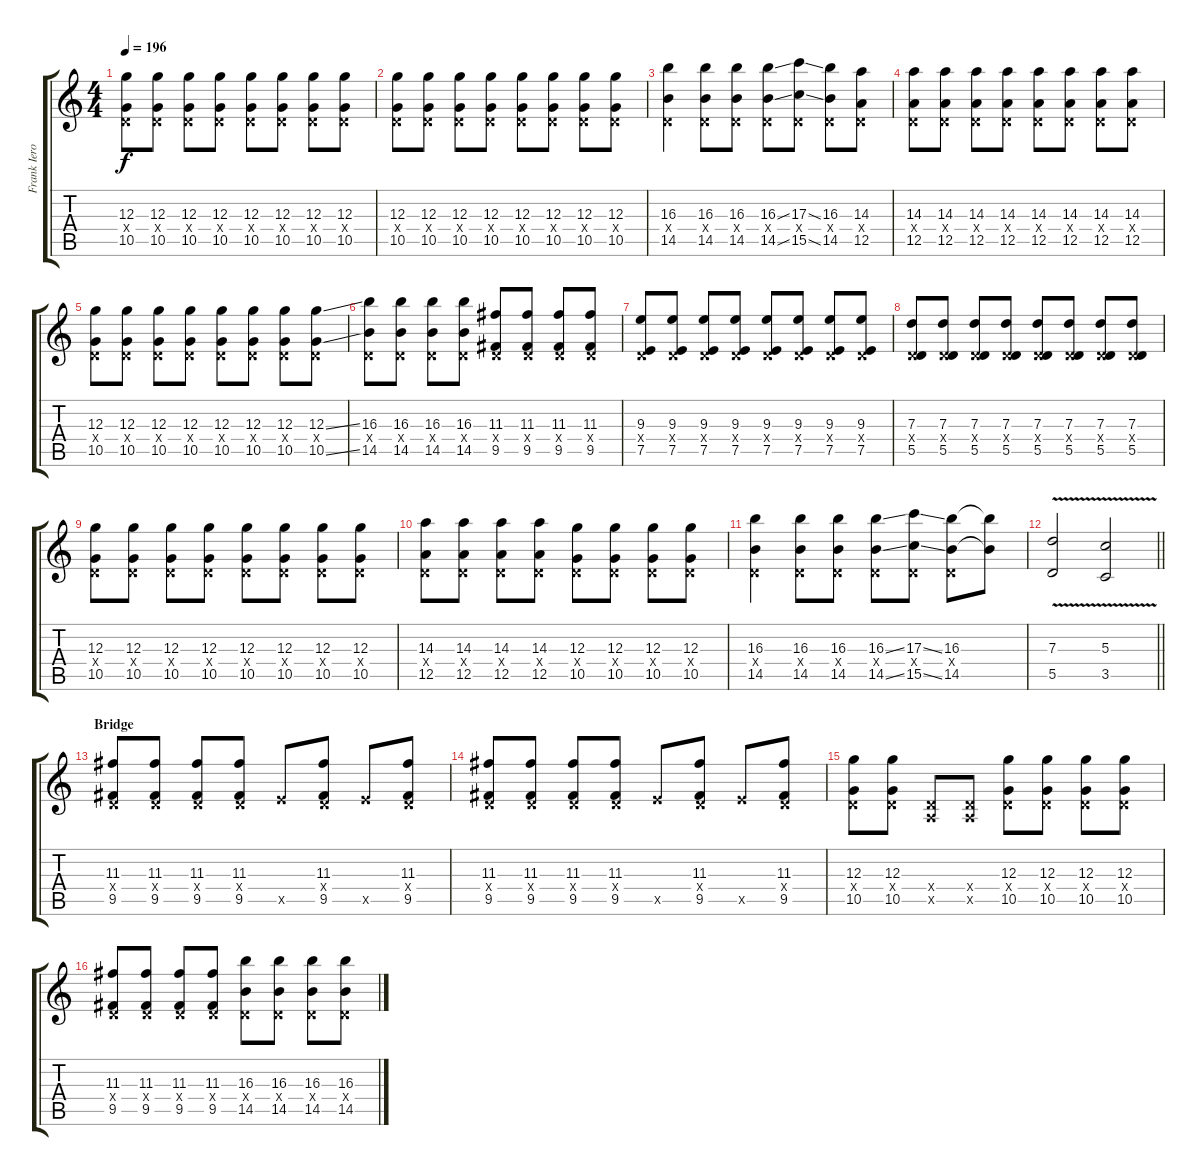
\track ("Frank Iero Guitarra 2" "Frank Iero") {instrument distortionguitar}
\staff {score tabs}
\tuning (E4 B3 G3 D3 A2 E2) {hide}
\ts (4 4)
\tempo 196
\clef g2
\ks c
(12.3 0.4{x} 10.5).8{dy f} (12.3 0.4{x} 10.5).8 (12.3 0.4{x} 10.5).8 (12.3 0.4{x} 10.5).8 (12.3 0.4{x} 10.5).8 (12.3 0.4{x} 10.5).8 (12.3 0.4{x} 10.5).8 (12.3 0.4{x} 10.5).8 |
(12.3 0.4{x} 10.5).8 (12.3 0.4{x} 10.5).8 (12.3 0.4{x} 10.5).8 (12.3 0.4{x} 10.5).8 (12.3 0.4{x} 10.5).8 (12.3 0.4{x} 10.5).8 (12.3 0.4{x} 10.5).8 (12.3 0.4{x} 10.5).8 |
(16.3 0.4{x} 14.5).4 (16.3 0.4{x} 14.5).8 (16.3 0.4{x} 14.5).8 (16.3{ss} 0.4{x} 14.5{ss}).8 (17.3{ss} 0.4{x} 15.5{ss}).8 (16.3 0.4{x} 14.5).8 (14.3 0.4{x} 12.5).8 |
(14.3 0.4{x} 12.5).8 (14.3 0.4{x} 12.5).8 (14.3 0.4{x} 12.5).8 (14.3 0.4{x} 12.5).8 (14.3 0.4{x} 12.5).8 (14.3 0.4{x} 12.5).8 (14.3 0.4{x} 12.5).8 (14.3 0.4{x} 12.5).8 |
(12.3 0.4{x} 10.5).8 (12.3 0.4{x} 10.5).8 (12.3 0.4{x} 10.5).8 (12.3 0.4{x} 10.5).8 (12.3 0.4{x} 10.5).8 (12.3 0.4{x} 10.5).8 (12.3 0.4{x} 10.5).8 (12.3{ss} 0.4{x} 10.5{ss}).8 |
(16.3 0.4{x} 14.5).8 (16.3 0.4{x} 14.5).8 (16.3 0.4{x} 14.5).8 (16.3 0.4{x} 14.5).8 (11.3 0.4{x} 9.5).8 (11.3 0.4{x} 9.5).8 (11.3 0.4{x} 9.5).8 (11.3 0.4{x} 9.5).8 |
(9.3 0.4{x} 7.5).8 (9.3 0.4{x} 7.5).8 (9.3 0.4{x} 7.5).8 (9.3 0.4{x} 7.5).8 (9.3 0.4{x} 7.5).8 (9.3 0.4{x} 7.5).8 (9.3 0.4{x} 7.5).8 (9.3 0.4{x} 7.5).8 |
(7.3 0.4{x} 5.5).8 (7.3 0.4{x} 5.5).8 (7.3 0.4{x} 5.5).8 (7.3 0.4{x} 5.5).8 (7.3 0.4{x} 5.5).8 (7.3 0.4{x} 5.5).8 (7.3 0.4{x} 5.5).8 (7.3 0.4{x} 5.5).8 |
(12.3 0.4{x} 10.5).8 (12.3 0.4{x} 10.5).8 (12.3 0.4{x} 10.5).8 (12.3 0.4{x} 10.5).8 (12.3 0.4{x} 10.5).8 (12.3 0.4{x} 10.5).8 (12.3 0.4{x} 10.5).8 (12.3 0.4{x} 10.5).8 |
(14.3 0.4{x} 12.5).8 (14.3 0.4{x} 12.5).8 (14.3 0.4{x} 12.5).8 (14.3 0.4{x} 12.5).8 (12.3 0.4{x} 10.5).8 (12.3 0.4{x} 10.5).8 (12.3 0.4{x} 10.5).8 (12.3 0.4{x} 10.5).8 |
(16.3 0.4{x} 14.5).4 (16.3 0.4{x} 14.5).8 (16.3 0.4{x} 14.5).8 (16.3{ss} 0.4{x} 14.5{ss}).8 (17.3{ss} 0.4{x} 15.5{ss}).8 (16.3 0.4{x} 14.5).8 (16.3{t} 14.5{t}).8 |
\barLineRight lightlight
(7.3 5.5{v}).2 (5.3 3.5{v}).2 |
\section ("" "Bridge")
(11.3 0.4{x} 9.5).8 (11.3 0.4{x} 9.5).8 (11.3 0.4{x} 9.5).8 (11.3 0.4{x} 9.5).8 7.5{x}.8 (11.3 0.4{x} 9.5).8 7.5{x}.8 (11.3 0.4{x} 9.5).8 |
(11.3 0.4{x} 9.5).8 (11.3 0.4{x} 9.5).8 (11.3 0.4{x} 9.5).8 (11.3 0.4{x} 9.5).8 7.5{x}.8 (11.3 0.4{x} 9.5).8 7.5{x}.8 (11.3 0.4{x} 9.5).8 |
(12.3 0.4{x} 10.5).8 (12.3 0.4{x} 10.5).8 (0.4{x} 0.5{x}).8 (0.4{x} 0.5{x}).8 (12.3 0.4{x} 10.5).8 (12.3 0.4{x} 10.5).8 (12.3 0.4{x} 10.5).8 (12.3 0.4{x} 10.5).8 |
(11.3 0.4{x} 9.5).8 (11.3 0.4{x} 9.5).8 (11.3 0.4{x} 9.5).8 (11.3 0.4{x} 9.5).8 (16.3 0.4{x} 14.5).8 (16.3 0.4{x} 14.5).8 (16.3 0.4{x} 14.5).8 (16.3 0.4{x} 14.5).8
